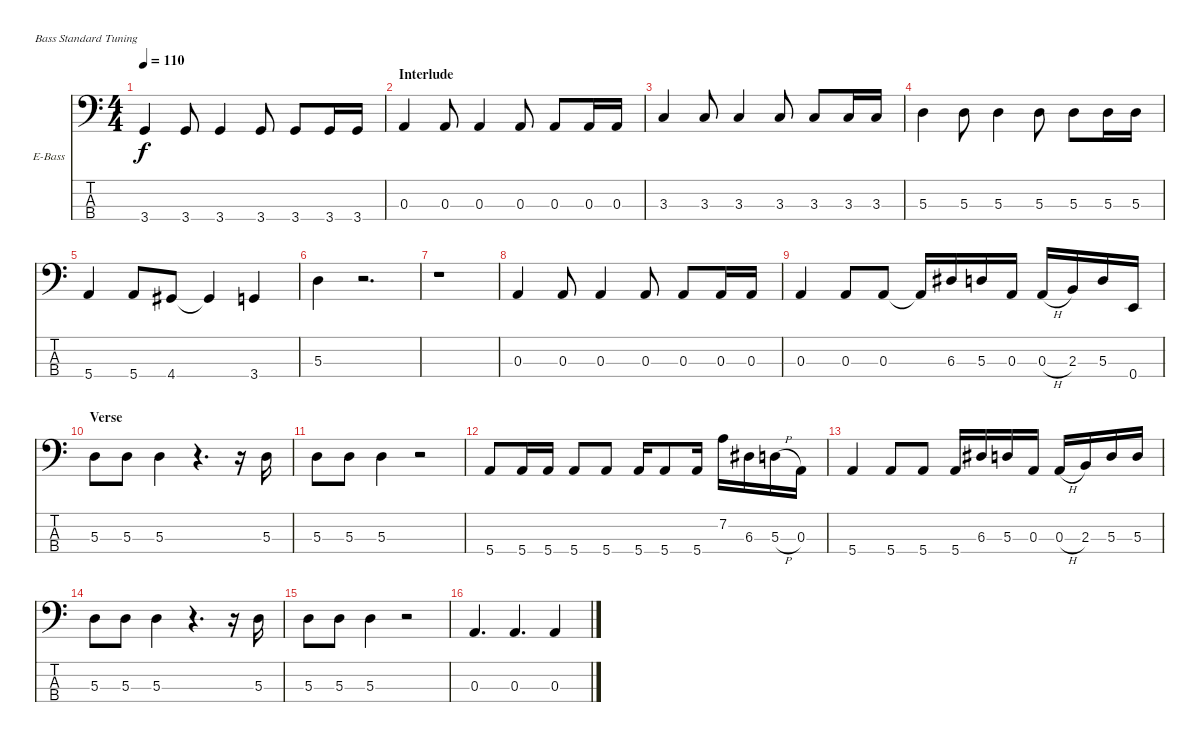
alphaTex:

\defaultSystemsLayout 4
\bracketExtendMode nobrackets
\firstSystemTrackNameOrientation horizontal
\otherSystemsTrackNameOrientation horizontal
\track ("Jeff Ament" "E-Bass") {instrument electricbassfinger}
\staff {score tabs}
\tuning (G2 D2 A1 E1)
\ts (4 4)
\tempo 110
\clef f4
\ks c
3.4.4{dy f} 3.4.8 3.4.4 3.4.8 3.4.8 3.4.16 3.4.16 |
\section ("" "Interlude")
0.3.4 0.3.8 0.3.4 0.3.8 0.3.8 0.3.16 0.3.16 |
3.3.4 3.3.8 3.3.4 3.3.8 3.3.8 3.3.16 3.3.16 |
5.3.4 5.3.8 5.3.4 5.3.8 5.3.8 5.3.16 5.3.16 |
5.4.4 5.4.8 4.4.8 4.4{t}.4 3.4.4 |
5.3.4 r.2{d} |
r.1 |
0.3.4 0.3.8 0.3.4 0.3.8 0.3.8 0.3.16 0.3.16 |
0.3.4 0.3.8 0.3.8 0.3{t}.16 6.3.16 5.3.16 0.3.16 0.3{h}.16 2.3.16 5.3.16 0.4.16 |
\section ("" "Verse")
5.3.8 5.3.8 5.3.4 r.4{d} r.16 5.3.16 |
5.3.8 5.3.8 5.3.4 r.2 |
5.4.8 5.4.16 5.4.16 5.4.8 5.4.8 5.4.16 5.4.8 5.4.16 7.2.16 6.3.16 5.3{h}.16 0.3.16 |
5.4.4 5.4.8 5.4.8 5.4.16 6.3.16 5.3.16 0.3.16 0.3{h}.16 2.3.16 5.3.16 5.3.16 |
5.3.8 5.3.8 5.3.4 r.4{d} r.16 5.3.16 |
5.3.8 5.3.8 5.3.4 r.2 |
0.3.4{d} 0.3.4{d} 0.3.4
